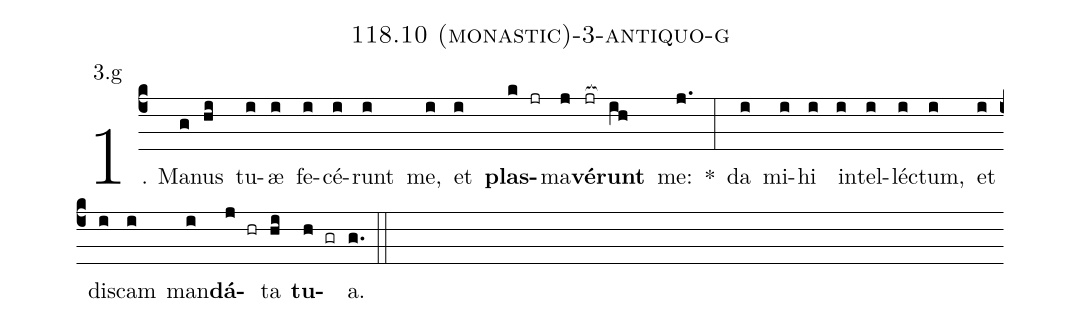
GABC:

name: 118.10 (monastic)-3-antiquo-g;
annotation: 3.g;
%%
(c4)1. Ma(g)nus(hi) tu(i)æ(i) fe(i)cé(i)runt(i) me,(i) et(i) <b>plas</b>(k jr)ma(j)<b>vé</b>(jr[ocb:1{])<b>runt</b>(ih[ocb:0}]) me:(j.) *(:) da(i) mi(i)hi(i) in(i)tel(i)léc(i)tum,(i) et(i) dis(i)cam(i) man(i)<b>dá</b>(j hr)ta(hi) <b>tu</b>(h gr)a.(g.) (::)
